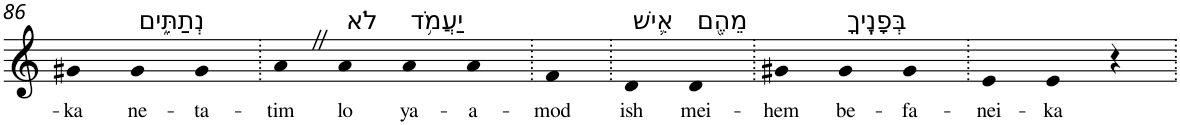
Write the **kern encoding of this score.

**kern	**text
*part1	*part1
*staff1	*staff1
*I"Piano	*
*I'Pno	*
!!LO:PB:g=z
*clefG2	*
*k[]	*
=86	=86
!	!LO:LY:b
4g#X	-ka
!LO:TX:a:t=נְתַתִּ֑ים	!
!	!LO:LY:b
4g#	ne-
!	!LO:LY:b
4g#	-ta-
=87.	=87.
!	!LO:LY:b
4aZ	-tim
!LO:TX:a:t=לֹא	!
!	!LO:LY:b
4a	lo
!LO:TX:a:t=יַעֲמֹ֥ד	!
!	!LO:LY:b
4a	ya-
!	!LO:LY:b
4a	-a-
=88.	=88.
!	!LO:LY:b
4f	-mod
=89.	=89.
!LO:TX:a:t=אִ֛ישׁ	!
!	!LO:LY:b
4d	ish
!LO:TX:a:t=מֵהֶ֖ם	!
!	!LO:LY:b
4d	mei-
=90.	=90.
!	!LO:LY:b
4g#X	-hem
!LO:TX:a:t=בְּפָנֶֽיךָ	!
!	!LO:LY:b
4g#	be-
!	!LO:LY:b
4g#	-fa-
=91.	=91.
!	!LO:LY:b
4e	-nei-
!	!LO:LY:b
4e	-ka
4r	.
=.	=.
*-	*-
